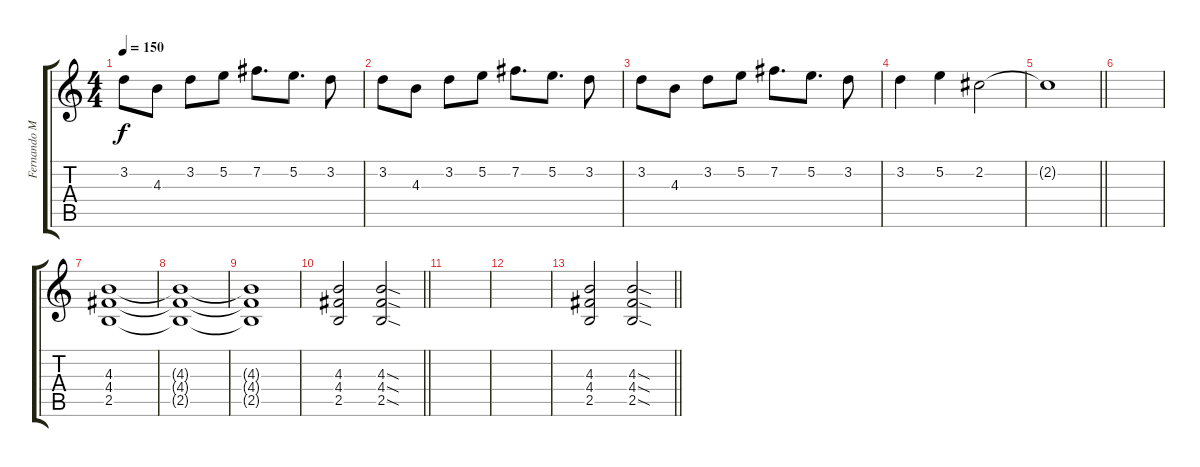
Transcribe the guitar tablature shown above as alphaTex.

\track ("Fernando Mon" "Fernando M") {instrument distortionguitar}
\staff {score tabs}
\tuning (E4 B3 G3 D3 A2 E2) {hide}
\ts (4 4)
\tempo 150
\clef g2
\ks c
3.2.8{dy f} 4.3.8 3.2.8 5.2.8 7.2.8{d} 5.2.8{d} 3.2.8 |
3.2.8 4.3.8 3.2.8 5.2.8 7.2.8{d} 5.2.8{d} 3.2.8 |
3.2.8 4.3.8 3.2.8 5.2.8 7.2.8{d} 5.2.8{d} 3.2.8 |
3.2.4 5.2.4 2.2.2 |
\barLineRight lightlight
2.2{t}.1 |
|
(4.3 4.4 2.5).1 |
(4.3{t} 4.4{t} 2.5{t}).1 |
(4.3{t} 4.4{t} 2.5{t}).1 |
\barLineRight lightlight
(4.3 4.4 2.5).2 (4.3{sod} 4.4{sod} 2.5{sod}).2 |
|
|
\barLineRight lightlight
(4.3 4.4 2.5).2 (4.3{sod} 4.4{sod} 2.5{sod}).2
